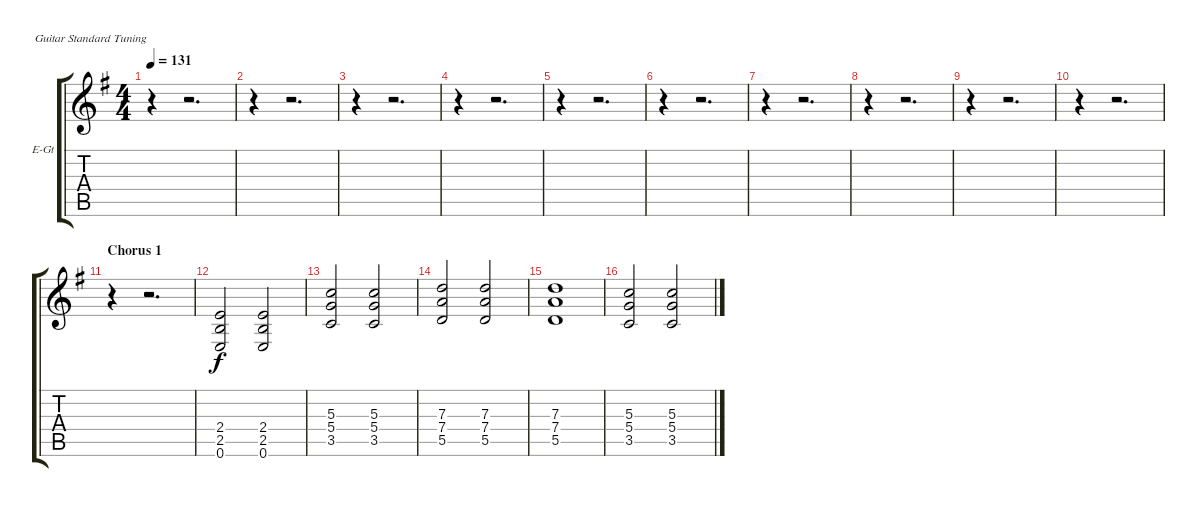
\bracketExtendMode groupsimilarinstruments
\firstSystemTrackNameOrientation horizontal
\otherSystemsTrackNameOrientation horizontal
\track ("E-Guitar" "E-Gt") {instrument distortionguitar}
\staff {score tabs}
\tuning (E4 B3 G3 D3 A2 E2)
\ts (4 4)
\tempo 131
\clef g2
\ks g
r.4{dy f} r.2{d} |
r.4 r.2{d} |
r.4 r.2{d} |
r.4 r.2{d} |
r.4 r.2{d} |
r.4 r.2{d} |
r.4 r.2{d} |
r.4 r.2{d} |
r.4 r.2{d} |
r.4 r.2{d} |
\section ("" "Chorus 1")
r.4 r.2{d} |
(2.4 2.5 0.6).2 (2.4 2.5 0.6).2 |
(5.3 5.4 3.5).2 (5.3 5.4 3.5).2 |
(7.3 7.4 5.5).2 (7.3 7.4 5.5).2 |
(7.3 7.4 5.5).1 |
(5.3 5.4 3.5).2 (5.3 5.4 3.5).2
